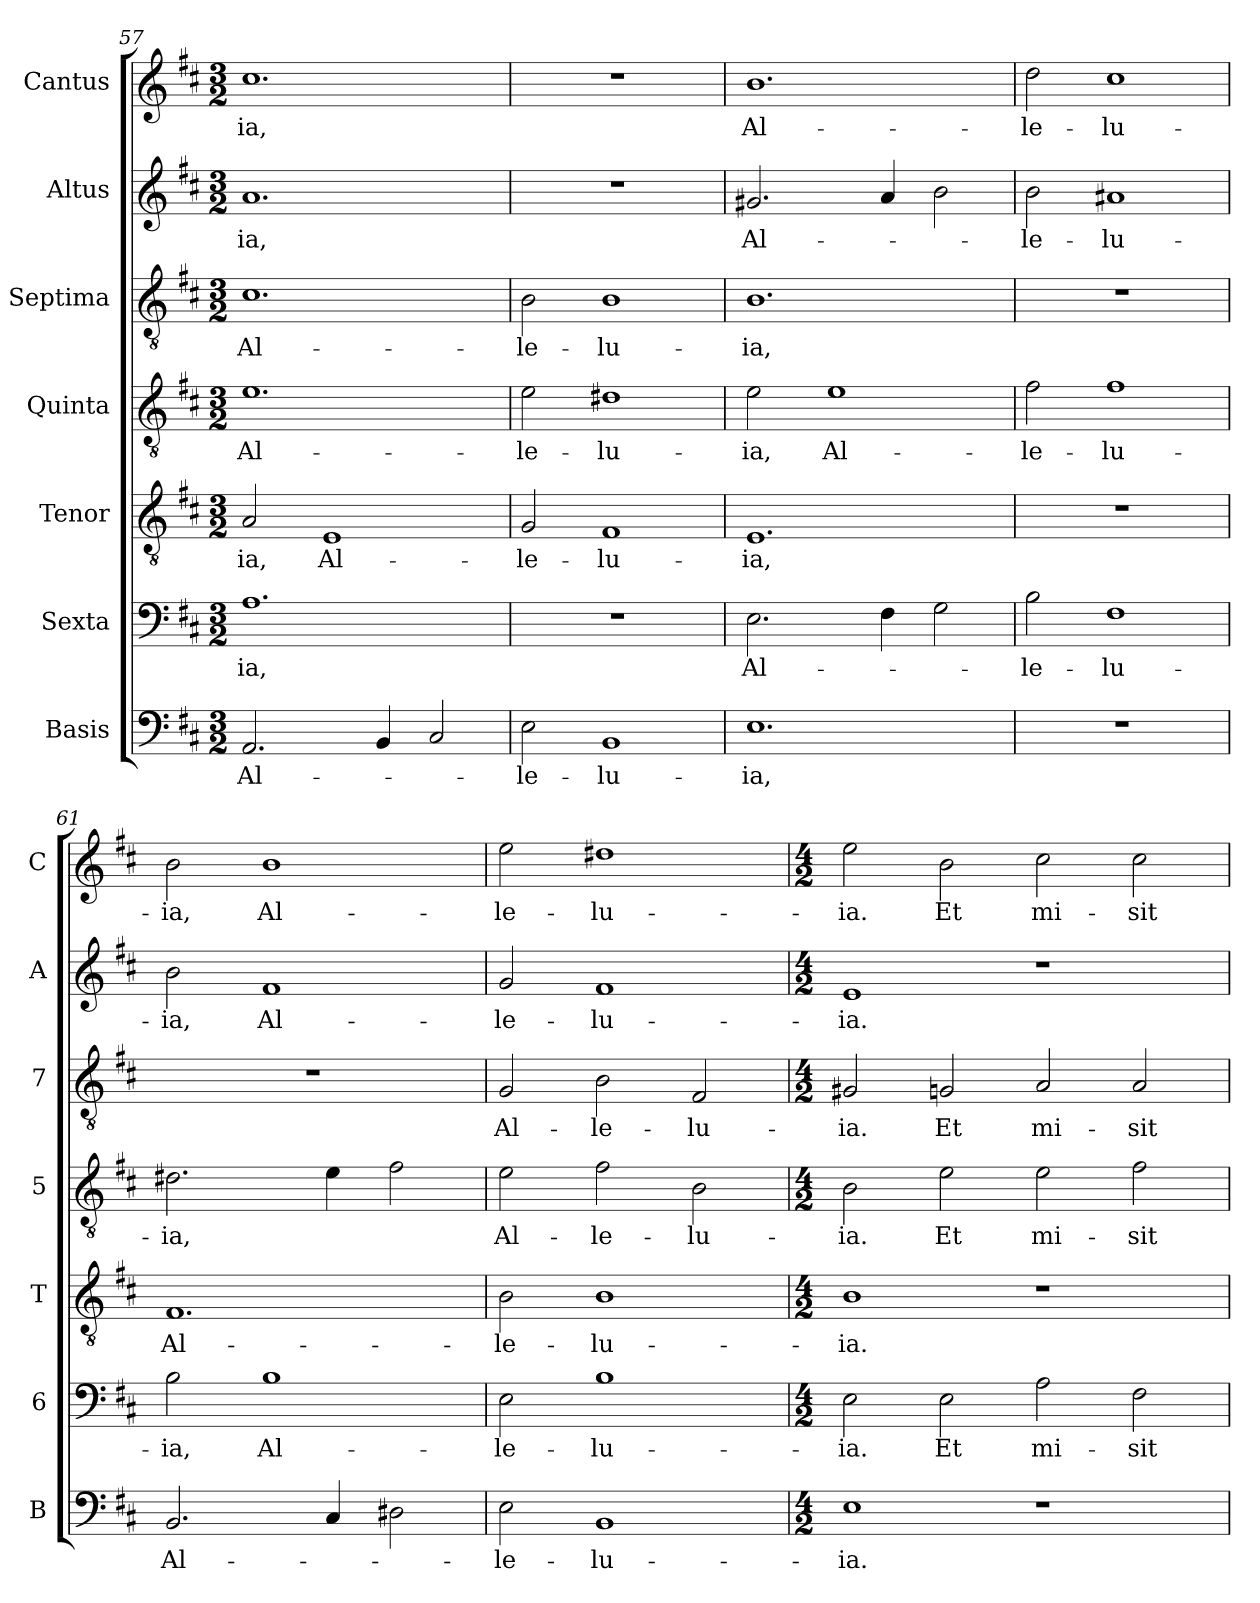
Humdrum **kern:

**kern	**text	**kern	**text	**kern	**text	**kern	**text	**kern	**text	**kern	**text	**kern	**text
*part7	*part7	*part6	*part6	*part5	*part5	*part4	*part4	*part3	*part3	*part2	*part2	*part1	*part1
*staff7	*staff7	*staff6	*staff6	*staff5	*staff5	*staff4	*staff4	*staff3	*staff3	*staff2	*staff2	*staff1	*staff1
*I"Basis	*	*I"Sexta	*	*I"Tenor	*	*I"Quinta	*	*I"Septima	*	*I"Altus	*	*I"Cantus	*
*I'B	*	*I'6	*	*I'T	*	*I'5	*	*I'7	*	*I'A	*	*I'C	*
*clefF4	*	*clefF4	*	*clefGv2	*	*clefGv2	*	*clefGv2	*	*clefG2	*	*clefG2	*
*k[f#c#]	*	*k[f#c#]	*	*k[f#c#]	*	*k[f#c#]	*	*k[f#c#]	*	*k[f#c#]	*	*k[f#c#]	*
*D:	*	*D:	*	*D:	*	*D:	*	*D:	*	*D:	*	*D:	*
*M3/2	*	*M3/2	*	*M3/2	*	*M3/2	*	*M3/2	*	*M3/2	*	*M3/2	*
=57	=57	=57	=57	=57	=57	=57	=57	=57	=57	=57	=57	=57	=57
!	!LO:LY:b	!	!LO:LY:b	!	!LO:LY:b	!	!LO:LY:b	!	!LO:LY:b	!	!LO:LY:b	!	!LO:LY:b
2.AA/	Al-	1.A	-ia,	2A/	-ia,	1.e	Al-	1.c#	Al-	1.a	-ia,	1.cc#	-ia,
!	!	!	!	!	!LO:LY:b	!	!	!	!	!	!	!	!
.	.	.	.	1E	Al-	.	.	.	.	.	.	.	.
4BB/	.	.	.	.	.	.	.	.	.	.	.	.	.
2C#/	.	.	.	.	.	.	.	.	.	.	.	.	.
!!LO:PB:g=z
=58	=58	=58	=58	=58	=58	=58	=58	=58	=58	=58	=58	=58	=58
!	!LO:LY:b	!	!	!	!LO:LY:b	!	!LO:LY:b	!	!LO:LY:b	!	!	!	!
2E\	-le-	1.r	.	2G/	-le-	2e\	-le-	2B\	-le-	1.r	.	1.r	.
!	!LO:LY:b	!	!	!	!LO:LY:b	!	!LO:LY:b	!	!LO:LY:b	!	!	!	!
1BB	-lu-	.	.	1F#	-lu-	1d#X	-lu-	1B	-lu-	.	.	.	.
=59	=59	=59	=59	=59	=59	=59	=59	=59	=59	=59	=59	=59	=59
!	!LO:LY:b	!	!LO:LY:b	!	!LO:LY:b	!	!LO:LY:b	!	!LO:LY:b	!	!LO:LY:b	!	!LO:LY:b
1.E	-ia,	2.E\	Al-	1.E	-ia,	2e\	-ia,	1.B	-ia,	2.g#X/	Al-	1.b	Al-
!	!	!	!	!	!	!	!LO:LY:b	!	!	!	!	!	!
.	.	.	.	.	.	1e	Al-	.	.	.	.	.	.
.	.	4F#\	.	.	.	.	.	.	.	4a/	.	.	.
.	.	2G\	.	.	.	.	.	.	.	2b\	.	.	.
=60	=60	=60	=60	=60	=60	=60	=60	=60	=60	=60	=60	=60	=60
!	!	!	!LO:LY:b	!	!	!	!LO:LY:b	!	!	!	!LO:LY:b	!	!LO:LY:b
1.r	.	2B\	-le-	1.r	.	2f#\	-le-	1.r	.	2b\	-le-	2dd\	-le-
!	!	!	!LO:LY:b	!	!	!	!LO:LY:b	!	!	!	!LO:LY:b	!	!LO:LY:b
.	.	1F#	-lu-	.	.	1f#	-lu-	.	.	1a#X	-lu-	1cc#	-lu-
=61	=61	=61	=61	=61	=61	=61	=61	=61	=61	=61	=61	=61	=61
!	!LO:LY:b	!	!LO:LY:b	!	!LO:LY:b	!	!LO:LY:b	!	!	!	!LO:LY:b	!	!LO:LY:b
2.BB/	Al-	2B\	-ia,	1.F#	Al-	2.d#X\	-ia,	1.r	.	2b\	-ia,	2b\	-ia,
!	!	!	!LO:LY:b	!	!	!	!	!	!	!	!LO:LY:b	!	!LO:LY:b
.	.	1B	Al-	.	.	.	.	.	.	1f#	Al-	1b	Al-
4C#/	.	.	.	.	.	4e\	.	.	.	.	.	.	.
2D#X\	.	.	.	.	.	2f#\	.	.	.	.	.	.	.
=62	=62	=62	=62	=62	=62	=62	=62	=62	=62	=62	=62	=62	=62
!	!LO:LY:b	!	!LO:LY:b	!	!LO:LY:b	!	!LO:LY:b	!	!LO:LY:b	!	!LO:LY:b	!	!LO:LY:b
2E\	-le-	2E\	-le-	2B\	-le-	2e\	Al-	2G/	Al-	2g/	-le-	2ee\	-le-
!	!LO:LY:b	!	!LO:LY:b	!	!LO:LY:b	!	!LO:LY:b	!	!LO:LY:b	!	!LO:LY:b	!	!LO:LY:b
1BB	-lu-	1B	-lu-	1B	-lu-	2f#\	-le-	2B\	-le-	1f#	-lu-	1dd#X	-lu-
!	!	!	!	!	!	!	!LO:LY:b	!	!LO:LY:b	!	!	!	!
.	.	.	.	.	.	2B\	-lu-	2F#/	-lu-	.	.	.	.
=63	=63	=63	=63	=63	=63	=63	=63	=63	=63	=63	=63	=63	=63
*M4/2	*	*M4/2	*	*M4/2	*	*M4/2	*	*M4/2	*	*M4/2	*	*M4/2	*
!	!LO:LY:b	!	!LO:LY:b	!	!LO:LY:b	!	!LO:LY:b	!	!LO:LY:b	!	!LO:LY:b	!	!LO:LY:b
1E	-ia.	2E\	-ia.	1B	-ia.	2B\	-ia.	2G#X/	-ia.	1e	-ia.	2ee\	-ia.
!	!	!	!LO:LY:b	!	!	!	!LO:LY:b	!	!LO:LY:b	!	!	!	!LO:LY:b
.	.	2E\	Et	.	.	2e\	Et	2Gn/	Et	.	.	2b\	Et
!	!	!	!LO:LY:b	!	!	!	!LO:LY:b	!	!LO:LY:b	!	!	!	!LO:LY:b
1r	.	2A\	mi-	1r	.	2e\	mi-	2A/	mi-	1r	.	2cc#\	mi-
!	!	!	!LO:LY:b	!	!	!	!LO:LY:b	!	!LO:LY:b	!	!	!	!LO:LY:b
.	.	2F#\	-sit	.	.	2f#\	-sit	2A/	-sit	.	.	2cc#\	-sit
=	=	=	=	=	=	=	=	=	=	=	=	=	=
*-	*-	*-	*-	*-	*-	*-	*-	*-	*-	*-	*-	*-	*-
